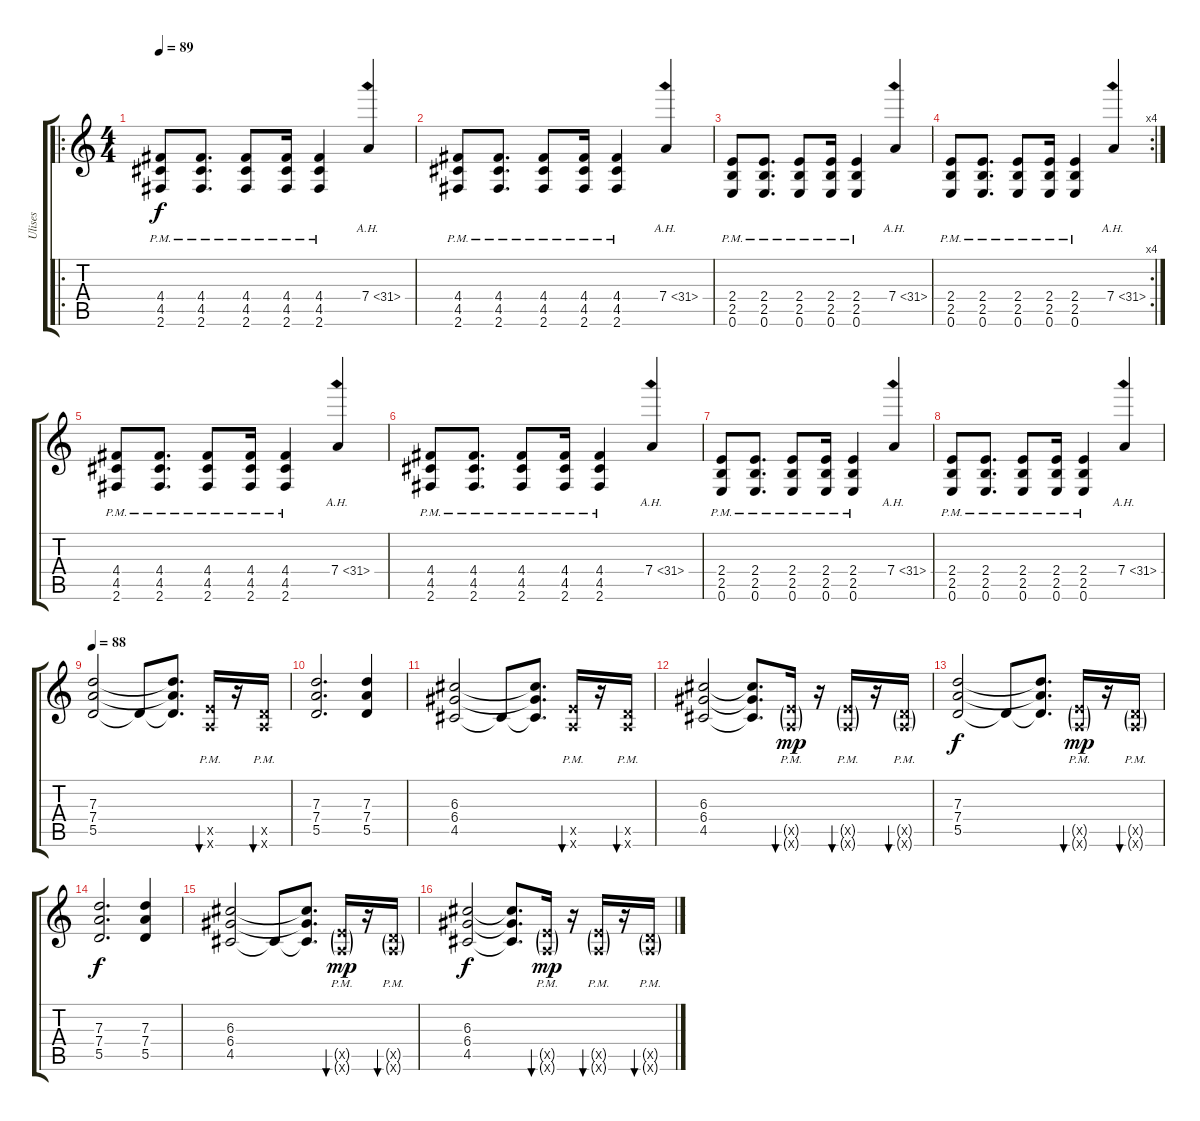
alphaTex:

\track ("Ulises" "Ulises") {instrument distortionguitar}
\staff {score tabs}
\tuning (E4 B3 G3 D3 A2 E2) {hide}
\ro
\ts (4 4)
\tempo 89
\clef g2
\ks c
(4.4{pm} 4.5{pm} 2.6{pm}).8{dy f} (4.4{pm} 4.5{pm} 2.6{pm}).8{d} (4.4{pm} 4.5{pm} 2.6{pm}).8 (4.4{pm} 4.5{pm} 2.6{pm}).16 (4.4{pm} 4.5{pm} 2.6{pm}).4 7.4{ah 24}.4 |
(4.4{pm} 4.5{pm} 2.6{pm}).8 (4.4{pm} 4.5{pm} 2.6{pm}).8{d} (4.4{pm} 4.5{pm} 2.6{pm}).8 (4.4{pm} 4.5{pm} 2.6{pm}).16 (4.4{pm} 4.5{pm} 2.6{pm}).4 7.4{ah 24}.4 |
(2.4{pm} 2.5{pm} 0.6{pm}).8 (2.4{pm} 2.5{pm} 0.6{pm}).8{d} (2.4{pm} 2.5{pm} 0.6{pm}).8 (2.4{pm} 2.5{pm} 0.6{pm}).16 (2.4{pm} 2.5{pm} 0.6{pm}).4 7.4{ah 24}.4 |
\rc 4
(2.4{pm} 2.5{pm} 0.6{pm}).8 (2.4{pm} 2.5{pm} 0.6{pm}).8{d} (2.4{pm} 2.5{pm} 0.6{pm}).8 (2.4{pm} 2.5{pm} 0.6{pm}).16 (2.4{pm} 2.5{pm} 0.6{pm}).4 7.4{ah 24}.4 |
(4.4{pm} 4.5{pm} 2.6{pm}).8 (4.4{pm} 4.5{pm} 2.6{pm}).8{d} (4.4{pm} 4.5{pm} 2.6{pm}).8 (4.4{pm} 4.5{pm} 2.6{pm}).16 (4.4{pm} 4.5{pm} 2.6{pm}).4 7.4{ah 24}.4 |
(4.4{pm} 4.5{pm} 2.6{pm}).8 (4.4{pm} 4.5{pm} 2.6{pm}).8{d} (4.4{pm} 4.5{pm} 2.6{pm}).8 (4.4{pm} 4.5{pm} 2.6{pm}).16 (4.4{pm} 4.5{pm} 2.6{pm}).4 7.4{ah 24}.4 |
(2.4{pm} 2.5{pm} 0.6{pm}).8 (2.4{pm} 2.5{pm} 0.6{pm}).8{d} (2.4{pm} 2.5{pm} 0.6{pm}).8 (2.4{pm} 2.5{pm} 0.6{pm}).16 (2.4{pm} 2.5{pm} 0.6{pm}).4 7.4{ah 24}.4 |
(2.4{pm} 2.5{pm} 0.6{pm}).8 (2.4{pm} 2.5{pm} 0.6{pm}).8{d} (2.4{pm} 2.5{pm} 0.6{pm}).8 (2.4{pm} 2.5{pm} 0.6{pm}).16 (2.4{pm} 2.5{pm} 0.6{pm}).4 7.4{ah 24}.4 |
\tempo 88
(7.3 7.4 5.5).2 5.5{t}.8 (7.3{t} 7.4{t} 5.5{t}).8{d} (7.5{x} 5.6{pm x}).16{bu 30} r.16 (5.5{x} 5.6{pm x}).16{bu 30} |
(7.3 7.4 5.5).2{d} (7.3 7.4 5.5).4 |
(6.3 6.4 4.5).2 4.5{t}.8 (6.3{t} 6.4{t} 4.5{t}).8{d} (7.5{x} 5.6{pm x}).16{bu 30} r.16 (5.5{x} 5.6{pm x}).16{bu 30} |
(6.3 6.4 4.5).2 (6.3{t} 6.4{t} 4.5{t}).8{d} (7.5{g x} 5.6{g pm x}).16{bu 30 dy mp} r.16 (7.5{g x} 5.6{g pm x}).16{bu 30} r.16 (5.5{g x} 5.6{g pm x}).16{bu 30} |
(7.3 7.4 5.5).2{dy f} 5.5{t}.8 (7.3{t} 7.4{t} 5.5{t}).8{d} (7.5{g x} 5.6{g pm x}).16{bu 30 dy mp} r.16 (5.5{g x} 5.6{g pm x}).16{bu 30} |
(7.3 7.4 5.5).2{d dy f} (7.3 7.4 5.5).4 |
(6.3 6.4 4.5).2 4.5{t}.8 (6.3{t} 6.4{t} 4.5{t}).8{d} (7.5{g x} 5.6{g pm x}).16{bu 30 dy mp} r.16 (5.5{g x} 5.6{g pm x}).16{bu 30} |
(6.3 6.4 4.5).2{dy f} (6.3{t} 6.4{t} 4.5{t}).8{d} (7.5{g x} 5.6{g pm x}).16{bu 30 dy mp} r.16 (7.5{g x} 5.6{g pm x}).16{bu 30} r.16 (5.5{g x} 5.6{g pm x}).16{bu 30}
